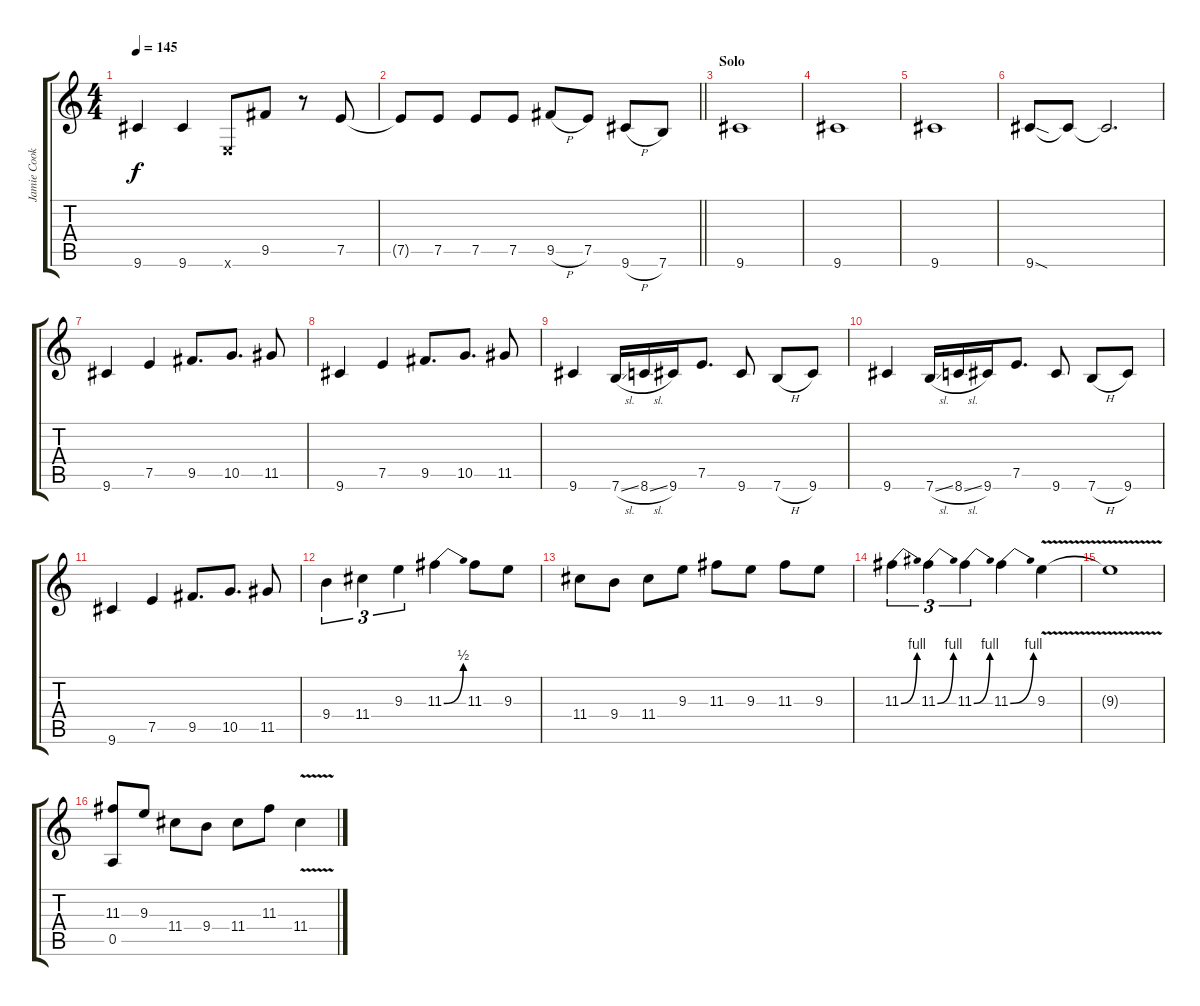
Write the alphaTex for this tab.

\track ("Jamie Cook" "Jamie Cook") {instrument distortionguitar}
\staff {score tabs}
\tuning (E4 B3 G3 D3 A2 E2) {hide}
\ts (4 4)
\tempo 145
\clef g2
\ks c
9.6.4{dy f} 9.6.4 0.6{x}.8 9.5.8 r.8 7.5.8 |
\barLineRight lightlight
7.5{t}.8 7.5.8 7.5.8 7.5.8 9.5{h}.8 7.5.8 9.6{h}.8 7.6.8 |
\section ("" "Solo")
9.6.1 |
9.6.1 |
9.6.1 |
9.6{sod}.8 9.6{t}.8 9.6{t}.2{d} |
9.6.4 7.5.4 9.5.8{d} 10.5.8{d} 11.5.8 |
9.6.4 7.5.4 9.5.8{d} 10.5.8{d} 11.5.8 |
9.6.4 7.6{sl}.16 8.6{sl}.16 9.6.16 7.5.8{d} 9.6.8 7.6{h}.8 9.6.8 |
9.6.4 7.6{sl}.16 8.6{sl}.16 9.6.16 7.5.8{d} 9.6.8 7.6{h}.8 9.6.8 |
9.6.4 7.5.4 9.5.8{d} 10.5.8{d} 11.5.8 |
9.4.4{tu (3 2)} 11.4.4{tu (3 2)} 9.3.4{tu (3 2)} 11.3{be (bend 0 0 60 2)}.4 11.3.8 9.3.8 |
11.4.8 9.4.8 11.4.8 9.3.8 11.3.8 9.3.8 11.3.8 9.3.8 |
11.3{be (bend 0 0 60 4)}.4{tu (3 2)} 11.3{be (bend 0 0 60 4)}.4{tu (3 2)} 11.3{be (bend 0 0 60 4)}.4{tu (3 2)} 11.3{be (bend 0 0 60 4)}.4 9.3{v}.4 |
9.3{t}.1 |
(11.3 0.5).8 9.3.8 11.4.8 9.4.8 11.4.8 11.3.8 11.4{v}.4
